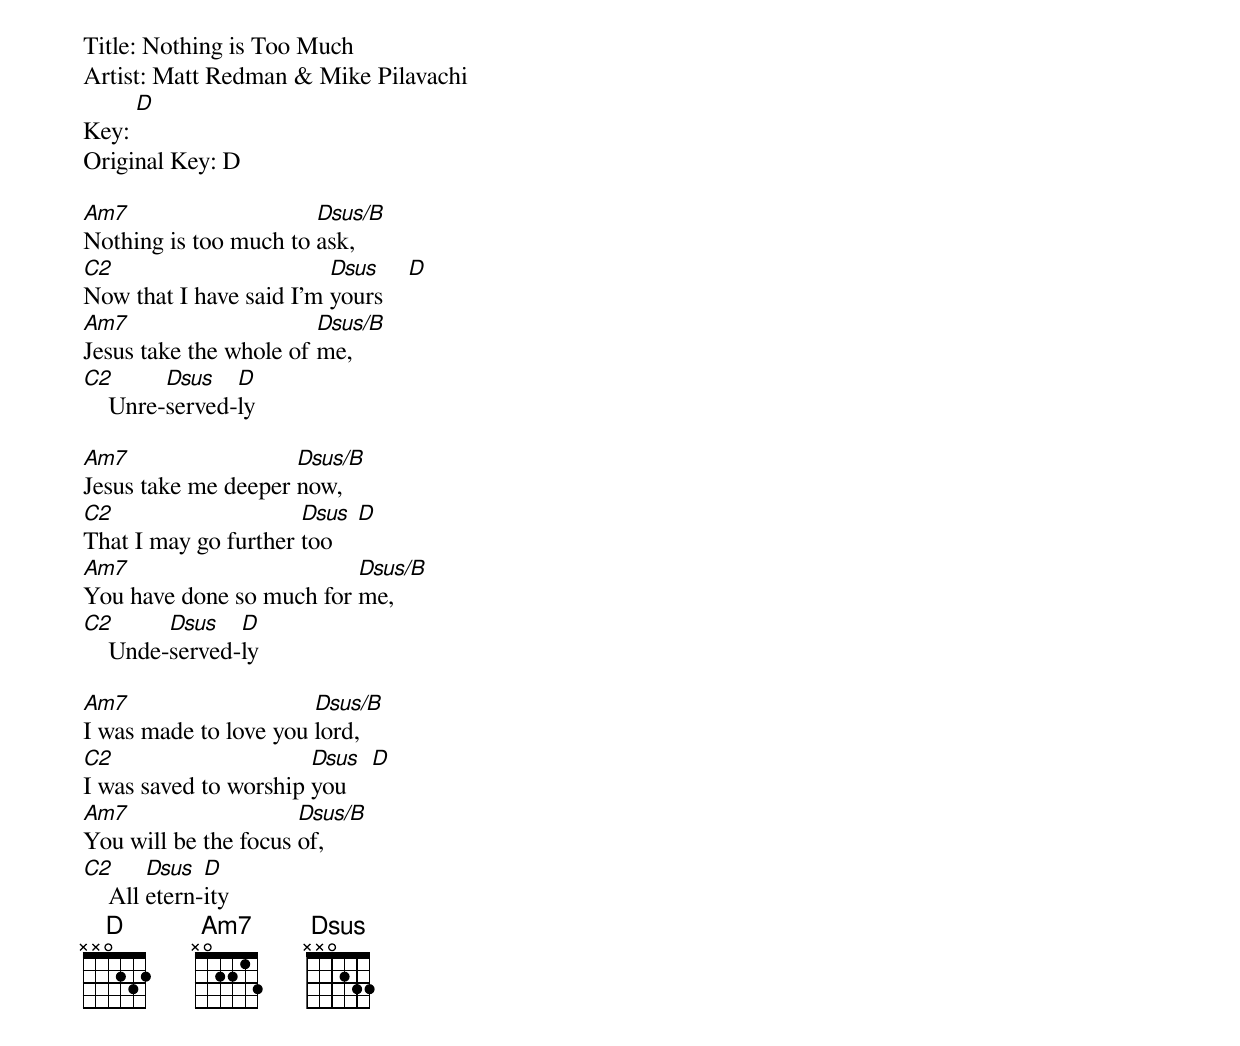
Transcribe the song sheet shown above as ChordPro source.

Title: Nothing is Too Much
Artist: Matt Redman & Mike Pilavachi
Key: [D]
Original Key: D

[Am7]Nothing is too much to [Dsus/B]ask,
[C2]Now that I have said I’m [Dsus]yours    [D]
[Am7]Jesus take the whole of [Dsus/B]me,
[C2]    Unre-[Dsus]served-[D]ly

[Am7]Jesus take me deeper [Dsus/B]now,
[C2]That I may go further [Dsus]too    [D]
[Am7]You have done so much for [Dsus/B]me,
[C2]    Unde-[Dsus]served-[D]ly

[Am7]I was made to love you [Dsus/B]lord,
[C2]I was saved to worship [Dsus]you    [D]
[Am7]You will be the focus [Dsus/B]of,
[C2]    All [Dsus]etern-[D]ity
